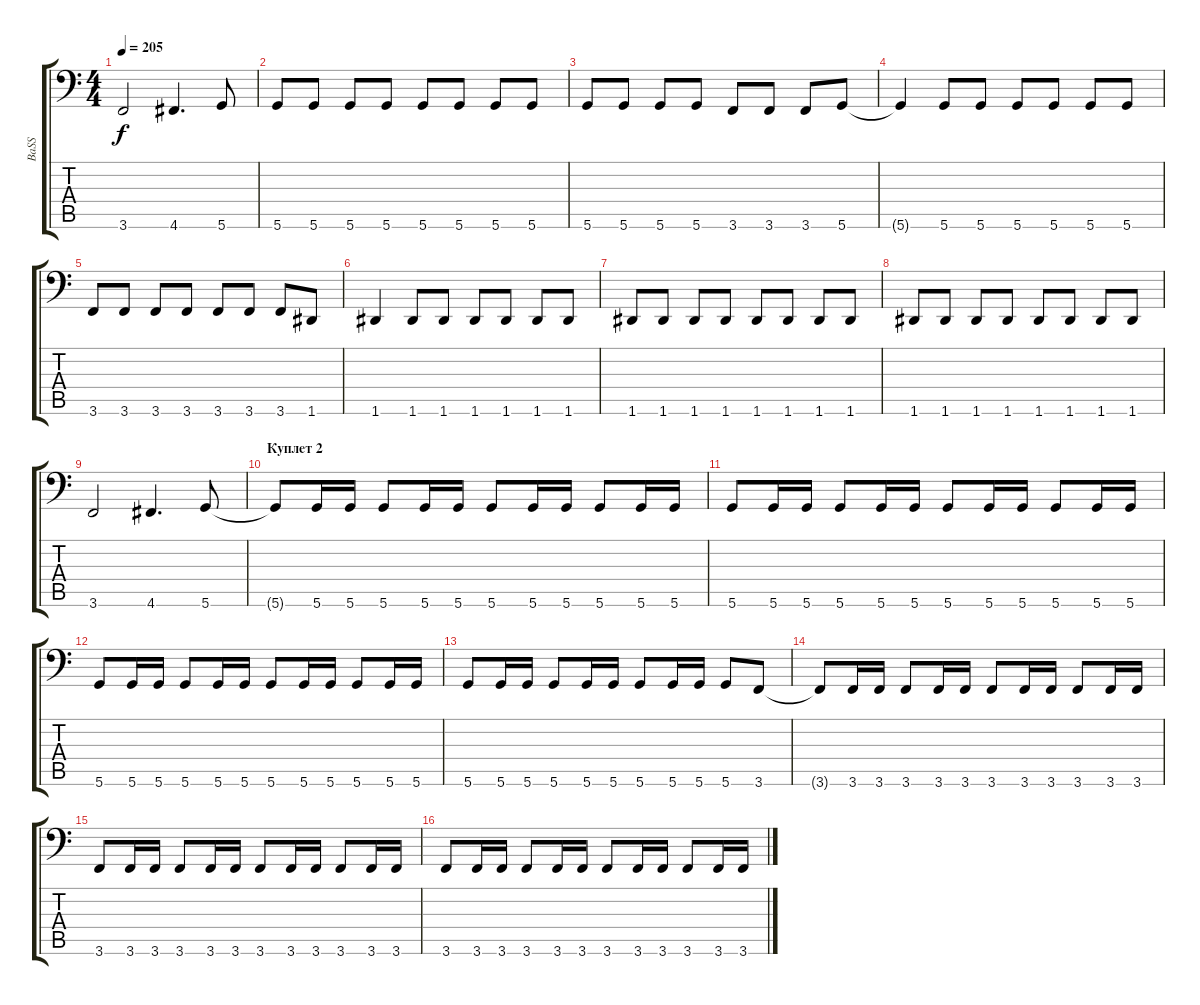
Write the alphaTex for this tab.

\track ("BaSS" "BaSS") {instrument electricbassfinger}
\staff {score tabs}
\tuning (D3 A2 F2 C2 G1 D1) {hide}
\ts (4 4)
\tempo 205
\clef f4
\ks c
3.6.2{dy f} 4.6.4{d} 5.6.8 |
5.6.8 5.6.8 5.6.8 5.6.8 5.6.8 5.6.8 5.6.8 5.6.8 |
5.6.8 5.6.8 5.6.8 5.6.8 3.6.8 3.6.8 3.6.8 5.6.8 |
5.6{t}.4 5.6.8 5.6.8 5.6.8 5.6.8 5.6.8 5.6.8 |
3.6.8 3.6.8 3.6.8 3.6.8 3.6.8 3.6.8 3.6.8 1.6.8 |
1.6.4 1.6.8 1.6.8 1.6.8 1.6.8 1.6.8 1.6.8 |
1.6.8 1.6.8 1.6.8 1.6.8 1.6.8 1.6.8 1.6.8 1.6.8 |
1.6.8 1.6.8 1.6.8 1.6.8 1.6.8 1.6.8 1.6.8 1.6.8 |
3.6.2 4.6.4{d} 5.6.8 |
\section ("" "Куплет 2")
5.6{t}.8 5.6.16 5.6.16 5.6.8 5.6.16 5.6.16 5.6.8 5.6.16 5.6.16 5.6.8 5.6.16 5.6.16 |
5.6.8 5.6.16 5.6.16 5.6.8 5.6.16 5.6.16 5.6.8 5.6.16 5.6.16 5.6.8 5.6.16 5.6.16 |
5.6.8 5.6.16 5.6.16 5.6.8 5.6.16 5.6.16 5.6.8 5.6.16 5.6.16 5.6.8 5.6.16 5.6.16 |
5.6.8 5.6.16 5.6.16 5.6.8 5.6.16 5.6.16 5.6.8 5.6.16 5.6.16 5.6.8 3.6.8 |
3.6{t}.8 3.6.16 3.6.16 3.6.8 3.6.16 3.6.16 3.6.8 3.6.16 3.6.16 3.6.8 3.6.16 3.6.16 |
3.6.8 3.6.16 3.6.16 3.6.8 3.6.16 3.6.16 3.6.8 3.6.16 3.6.16 3.6.8 3.6.16 3.6.16 |
3.6.8 3.6.16 3.6.16 3.6.8 3.6.16 3.6.16 3.6.8 3.6.16 3.6.16 3.6.8 3.6.16 3.6.16
